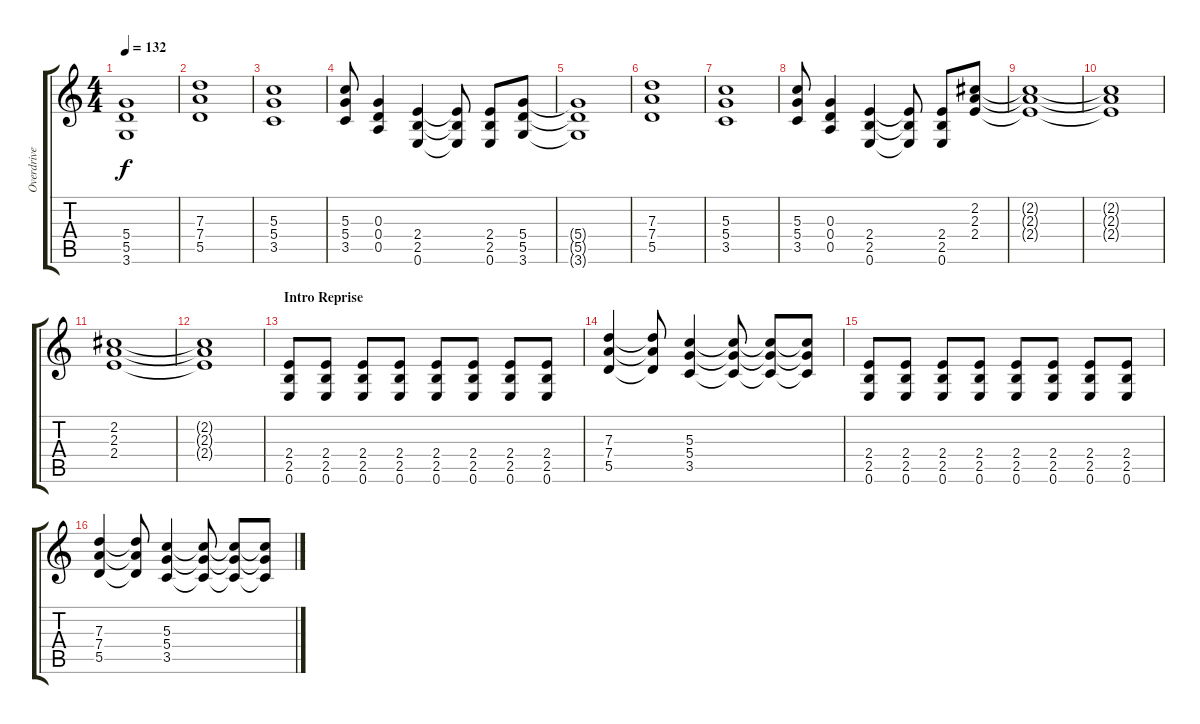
\track ("Overdrive" "Overdrive") {instrument overdrivenguitar}
\staff {score tabs}
\tuning (E4 B3 G3 D3 A2 E2) {hide}
\ts (4 4)
\tempo 132
\clef g2
\ks c
(5.4{t} 5.5{t} 3.6{t}).1{dy f} |
(7.3 7.4 5.5).1 |
(5.3 5.4 3.5).1 |
(5.3 5.4 3.5).8 (0.3 0.4 0.5).4 (2.4 2.5 0.6).4 (2.4{t} 2.5{t} 0.6{t}).8 (2.4 2.5 0.6).8 (5.4 5.5 3.6).8 |
(5.4{t} 5.5{t} 3.6{t}).1 |
(7.3 7.4 5.5).1 |
(5.3 5.4 3.5).1 |
(5.3 5.4 3.5).8 (0.3 0.4 0.5).4 (2.4 2.5 0.6).4 (2.4{t} 2.5{t} 0.6{t}).8 (2.4 2.5 0.6).8 (2.2 2.3 2.4).8 |
(2.2{t} 2.3{t} 2.4{t}).1 |
(2.2{t} 2.3{t} 2.4{t}).1 |
(2.2 2.3 2.4).1 |
(2.2{t} 2.3{t} 2.4{t}).1 |
\section ("" "Intro Reprise")
(2.4 2.5 0.6).8 (2.4 2.5 0.6).8 (2.4 2.5 0.6).8 (2.4 2.5 0.6).8 (2.4 2.5 0.6).8 (2.4 2.5 0.6).8 (2.4 2.5 0.6).8 (2.4 2.5 0.6).8 |
(7.3 7.4 5.5).4 (7.3{t} 7.4{t} 5.5{t}).8 (5.3 5.4 3.5).4 (5.3{t} 5.4{t} 3.5{t}).8 (5.3{t} 5.4{t} 3.5{t}).8 (5.3{t} 5.4{t} 3.5{t}).8 |
(2.4 2.5 0.6).8 (2.4 2.5 0.6).8 (2.4 2.5 0.6).8 (2.4 2.5 0.6).8 (2.4 2.5 0.6).8 (2.4 2.5 0.6).8 (2.4 2.5 0.6).8 (2.4 2.5 0.6).8 |
(7.3 7.4 5.5).4 (7.3{t} 7.4{t} 5.5{t}).8 (5.3 5.4 3.5).4 (5.3{t} 5.4{t} 3.5{t}).8 (5.3{t} 5.4{t} 3.5{t}).8 (5.3{t} 5.4{t} 3.5{t}).8
